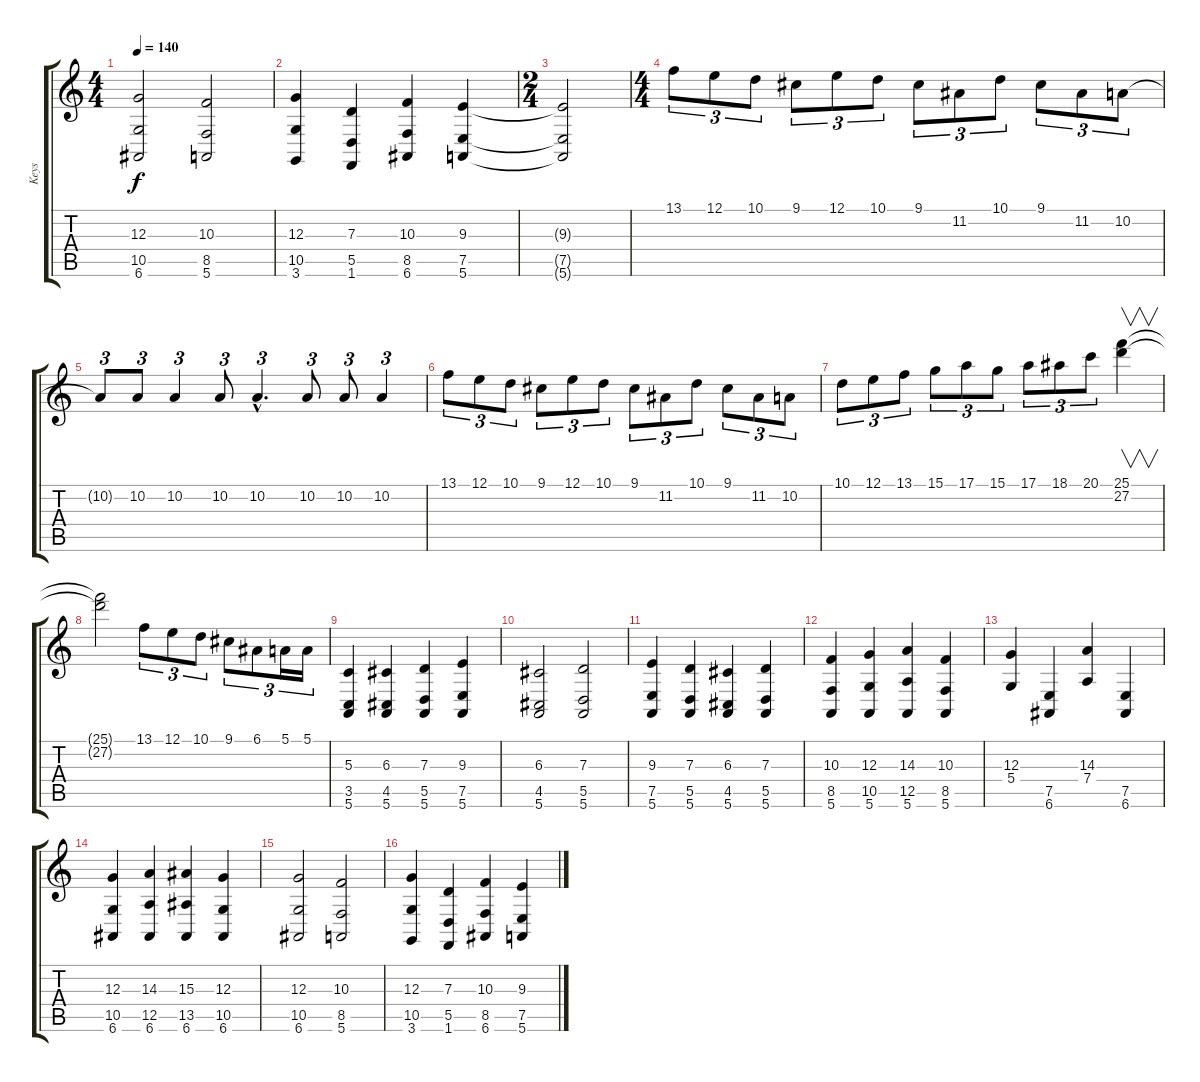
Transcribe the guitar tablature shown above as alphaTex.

\track ("Keys" "Keys") {instrument fx5brightness}
\staff {score tabs}
\tuning (E4 B3 G3 D3 A2 E2) {hide}
\ts (4 4)
\tempo 140
\clef g2
\ks c
(12.3 10.5 6.6).2{dy f} (10.3 8.5 5.6).2 |
(12.3 10.5 3.6).4 (7.3 5.5 1.6).4 (10.3 8.5 6.6).4 (9.3 7.5 5.6).4 |
\ts (2 4)
(9.3{t} 7.5{t} 5.6{t}).2 |
\ts (4 4)
13.1.8{tu (3 2) instrument marimba} 12.1.8{tu (3 2)} 10.1.8{tu (3 2)} 9.1.8{tu (3 2)} 12.1.8{tu (3 2)} 10.1.8{tu (3 2)} 9.1.8{tu (3 2)} 11.2.8{tu (3 2)} 10.1.8{tu (3 2)} 9.1.8{tu (3 2)} 11.2.8{tu (3 2)} 10.2.8{tu (3 2)} |
10.2{t}.8{tu (3 2)} 10.2.8{tu (3 2)} 10.2.4{tu (3 2)} 10.2.8{tu (3 2)} 10.2{hac}.4{d tu (3 2)} 10.2.8{tu (3 2)} 10.2.8{tu (3 2)} 10.2.4{tu (3 2)} |
13.1.8{tu (3 2)} 12.1.8{tu (3 2)} 10.1.8{tu (3 2)} 9.1.8{tu (3 2)} 12.1.8{tu (3 2)} 10.1.8{tu (3 2)} 9.1.8{tu (3 2)} 11.2.8{tu (3 2)} 10.1.8{tu (3 2)} 9.1.8{tu (3 2)} 11.2.8{tu (3 2)} 10.2.8{tu (3 2)} |
10.1.8{tu (3 2)} 12.1.8{tu (3 2)} 13.1.8{tu (3 2)} 15.1.8{tu (3 2)} 17.1.8{tu (3 2)} 15.1.8{tu (3 2)} 17.1.8{tu (3 2)} 18.1.8{tu (3 2)} 20.1.8{tu (3 2)} (25.1 27.2).4{v} |
(25.1{t} 27.2{t}).2 13.1.8{tu (3 2)} 12.1.8{tu (3 2)} 10.1.8{tu (3 2)} 9.1.8{tu (3 2)} 6.1.8{tu (3 2)} 5.1.16{tu (3 2)} 5.1.16{tu (3 2)} |
(5.3 3.5 5.6).4{volume 7 balance 10 instrument choiraahs} (6.3 4.5 5.6).4 (7.3 5.5 5.6).4 (9.3 7.5 5.6).4 |
(6.3 4.5 5.6).2 (7.3 5.5 5.6).2 |
(9.3 7.5 5.6).4 (7.3 5.5 5.6).4 (6.3 4.5 5.6).4 (7.3 5.5 5.6).4 |
(10.3 8.5 5.6).4 (12.3 10.5 5.6).4 (14.3 12.5 5.6).4 (10.3 8.5 5.6).4 |
(12.3 5.4).4 (7.5 6.6).4 (14.3 7.4).4 (7.5 6.6).4 |
(12.3 10.5 6.6).4 (14.3 12.5 6.6).4 (15.3 13.5 6.6).4 (12.3 10.5 6.6).4 |
(12.3 10.5 6.6).2 (10.3 8.5 5.6).2 |
(12.3 10.5 3.6).4 (7.3 5.5 1.6).4 (10.3 8.5 6.6).4 (9.3 7.5 5.6).4
